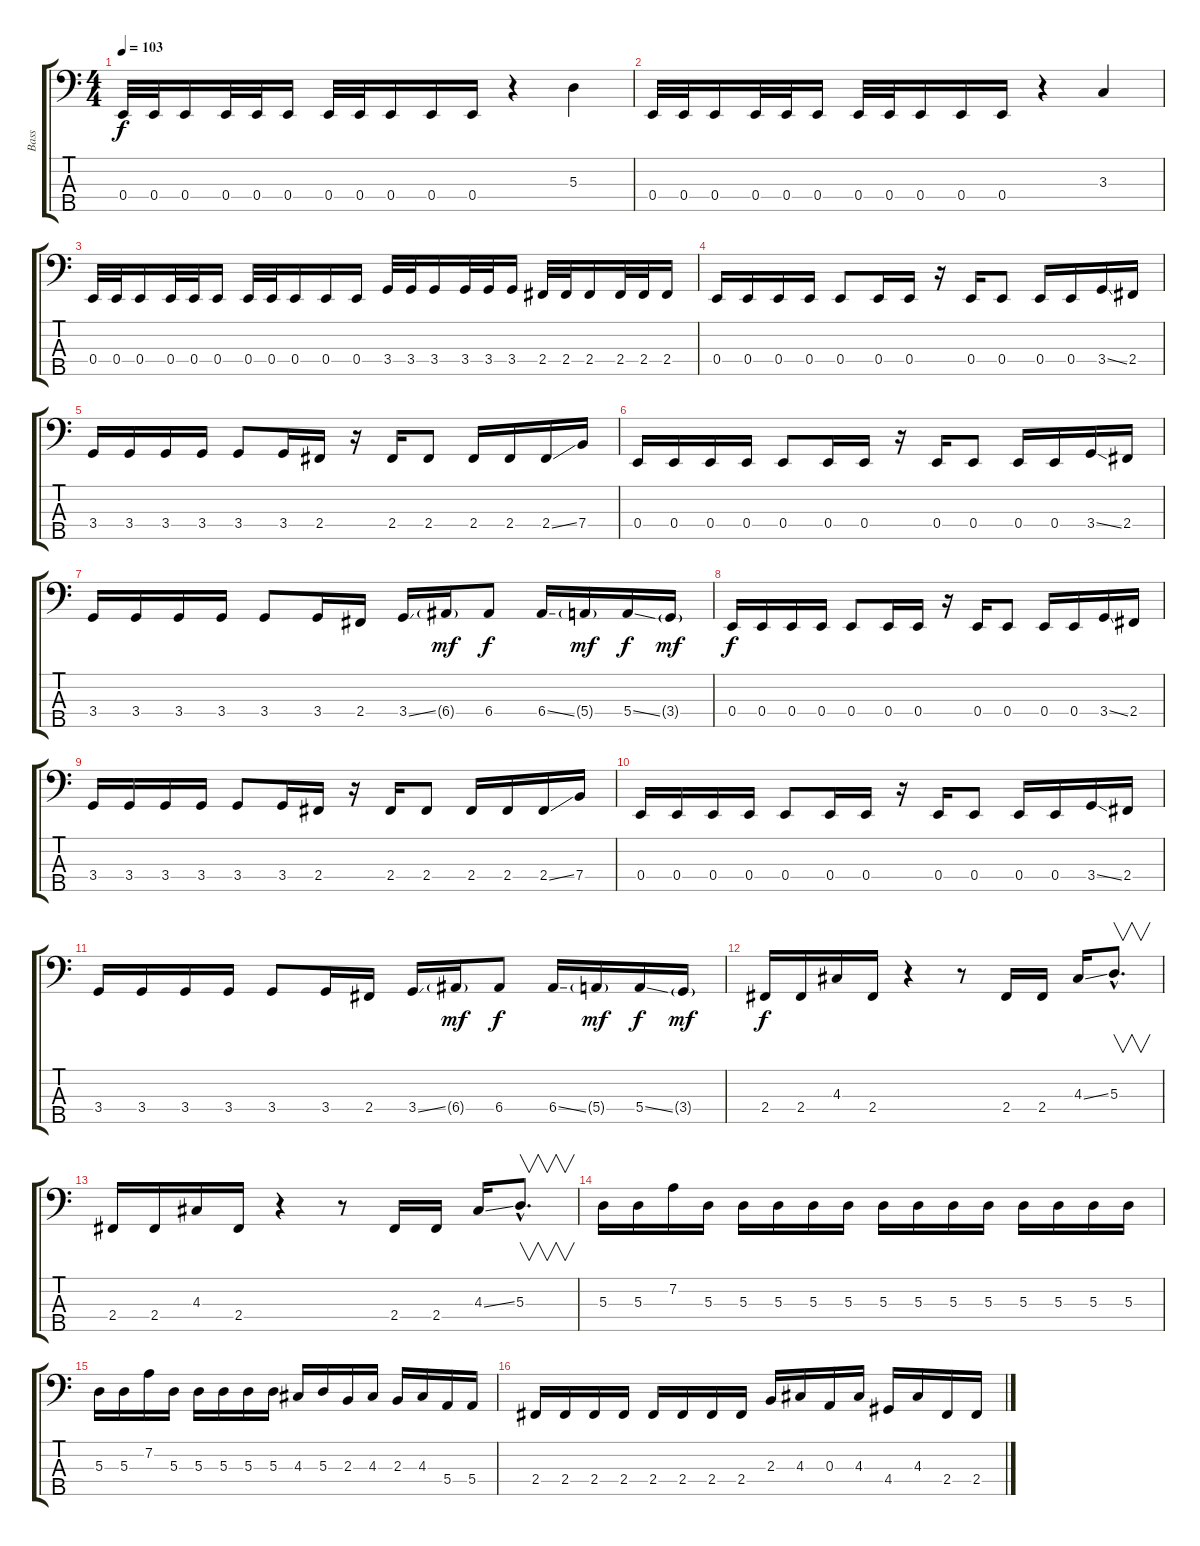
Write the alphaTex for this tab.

\track ("Bass" "Bass") {instrument electricbasspick}
\staff {score tabs}
\tuning (G2 D2 A1 E1 B0) {hide}
\ts (4 4)
\tempo 103
\clef f4
\ks c
0.4.32{dy f} 0.4.32 0.4.16 0.4.32 0.4.32 0.4.16 0.4.32 0.4.32 0.4.16 0.4.16 0.4.16 r.4 5.3.4 |
0.4.32 0.4.32 0.4.16 0.4.32 0.4.32 0.4.16 0.4.32 0.4.32 0.4.16 0.4.16 0.4.16 r.4 3.3.4 |
0.4.32 0.4.32 0.4.16 0.4.32 0.4.32 0.4.16 0.4.32 0.4.32 0.4.16 0.4.16 0.4.16 3.4.32 3.4.32 3.4.16 3.4.32 3.4.32 3.4.16 2.4.32 2.4.32 2.4.16 2.4.32 2.4.32 2.4.16 |
0.4.16 0.4.16 0.4.16 0.4.16 0.4.8 0.4.16 0.4.16 r.16 0.4.16 0.4.8 0.4.16 0.4.16 3.4{ss}.16 2.4.16 |
3.4.16 3.4.16 3.4.16 3.4.16 3.4.8 3.4.16 2.4.16 r.16 2.4.16 2.4.8 2.4.16 2.4.16 2.4{ss}.16 7.4.16 |
0.4.16 0.4.16 0.4.16 0.4.16 0.4.8 0.4.16 0.4.16 r.16 0.4.16 0.4.8 0.4.16 0.4.16 3.4{ss}.16 2.4.16 |
3.4.16 3.4.16 3.4.16 3.4.16 3.4.8 3.4.16 2.4.16 3.4{ss}.16 6.4{g}.16{dy mf} 6.4.8{dy f} 6.4{ss}.16 5.4{g}.16{dy mf} 5.4{ss}.16{dy f} 3.4{g}.16{dy mf} |
0.4.16{dy f} 0.4.16 0.4.16 0.4.16 0.4.8 0.4.16 0.4.16 r.16 0.4.16 0.4.8 0.4.16 0.4.16 3.4{ss}.16 2.4.16 |
3.4.16 3.4.16 3.4.16 3.4.16 3.4.8 3.4.16 2.4.16 r.16 2.4.16 2.4.8 2.4.16 2.4.16 2.4{ss}.16 7.4.16 |
0.4.16 0.4.16 0.4.16 0.4.16 0.4.8 0.4.16 0.4.16 r.16 0.4.16 0.4.8 0.4.16 0.4.16 3.4{ss}.16 2.4.16 |
3.4.16 3.4.16 3.4.16 3.4.16 3.4.8 3.4.16 2.4.16 3.4{ss}.16 6.4{g}.16{dy mf} 6.4.8{dy f} 6.4{ss}.16 5.4{g}.16{dy mf} 5.4{ss}.16{dy f} 3.4{g}.16{dy mf} |
2.4.16{dy f} 2.4.16 4.3.16 2.4.16 r.4 r.8 2.4.16 2.4.16 4.3{ss}.16 5.3{hac}.8{v d} |
2.4.16 2.4.16 4.3.16 2.4.16 r.4 r.8 2.4.16 2.4.16 4.3{ss}.16 5.3{hac}.8{v d} |
5.3.16 5.3.16 7.2.16 5.3.16 5.3.16 5.3.16 5.3.16 5.3.16 5.3.16 5.3.16 5.3.16 5.3.16 5.3.16 5.3.16 5.3.16 5.3.16 |
5.3.16 5.3.16 7.2.16 5.3.16 5.3.16 5.3.16 5.3.16 5.3.16 4.3.16 5.3.16 2.3.16 4.3.16 2.3.16 4.3.16 5.4.16 5.4.16 |
2.4.16 2.4.16 2.4.16 2.4.16 2.4.16 2.4.16 2.4.16 2.4.16 2.3.16 4.3.16 0.3.16 4.3.16 4.4.16 4.3.16 2.4.16 2.4.16
